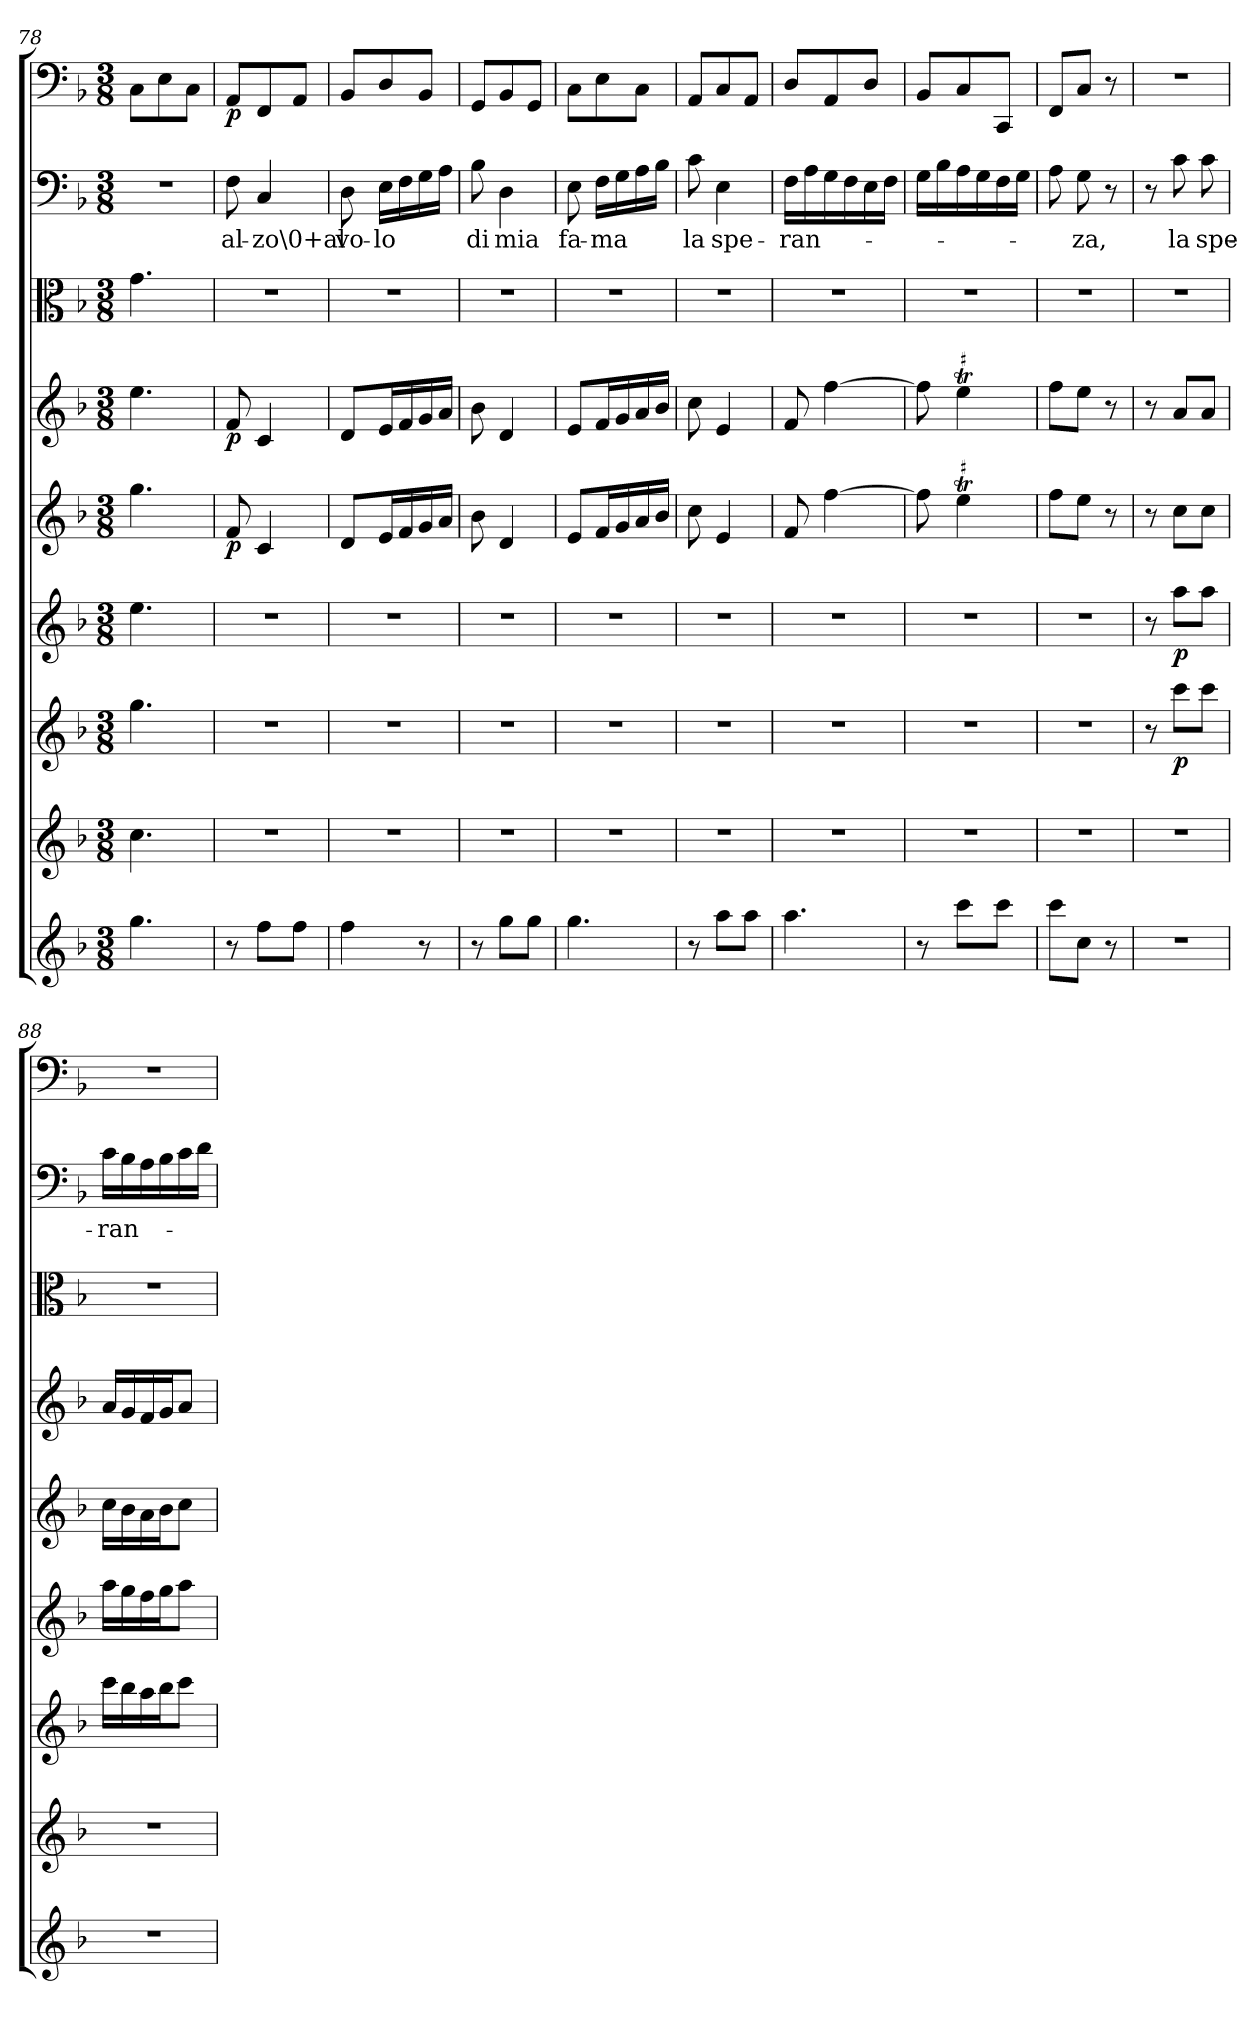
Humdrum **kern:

**kern	**kern	**kern	**dynam	**kern	**dynam	**kern	**dynam	**kern	**dynam	**kern	**kern	**text	**kern	**dynam
*part9	*part8	*part7	*part7	*part6	*part6	*part5	*part5	*part4	*part4	*part3	*part2	*part2	*part1	*part1
*staff9	*staff8	*staff7	*staff7	*staff6	*staff6	*staff5	*staff5	*staff4	*staff4	*staff3	*staff2	*staff2	*staff1	*staff1
*clefG2	*clefG2	*clefG2	*	*clefG2	*	*clefG2	*	*clefG2	*	*clefC3	*clefF4	*	*clefF4	*
*k[b-]	*k[b-]	*k[b-]	*	*k[b-]	*	*k[b-]	*	*k[b-]	*	*k[b-]	*k[b-]	*	*k[b-]	*
*F:	*F:	*F:	*	*F:	*	*F:	*	*F:	*	*F:	*F:	*	*F:	*
*M3/8	*M3/8	*M3/8	*	*M3/8	*	*M3/8	*	*M3/8	*	*M3/8	*M3/8	*	*M3/8	*
=78	=78	=78	=78	=78	=78	=78	=78	=78	=78	=78	=78	=78	=78	=78
4.gg\	4.cc\	4.gg\	.	4.ee\	.	4.gg\	.	4.ee\	.	4.g\	4.r	.	8C\L	.
.	.	.	.	.	.	.	.	.	.	.	.	.	8E\	.
.	.	.	.	.	.	.	.	.	.	.	.	.	8C\J	.
=79	=79	=79	=79	=79	=79	=79	=79	=79	=79	=79	=79	=79	=79	=79
8r	4.r	4.r	.	4.r	.	8f/	p	8f/	p	4.r	8F\	al-	8AA/L	p
8ff\L	.	.	.	.	.	4c/	.	4c/	.	.	4C/	-zo\0+al	8FF/	.
8ff\J	.	.	.	.	.	.	.	.	.	.	.	.	8AA/J	.
=80	=80	=80	=80	=80	=80	=80	=80	=80	=80	=80	=80	=80	=80	=80
4ff\	4.r	4.r	.	4.r	.	8d/L	.	8d/L	.	4.r	8D\	vo-	8BB-/L	.
.	.	.	.	.	.	16e/L	.	16e/L	.	.	16E\LL	-lo	8D/	.
.	.	.	.	.	.	16f/	.	16f/	.	.	16F\	.	.	.
8r	.	.	.	.	.	16g/	.	16g/	.	.	16G\	.	8BB-/J	.
.	.	.	.	.	.	16a/JJ	.	16a/JJ	.	.	16A\JJ	.	.	.
=81	=81	=81	=81	=81	=81	=81	=81	=81	=81	=81	=81	=81	=81	=81
8r	4.r	4.r	.	4.r	.	8b-\	.	8b-\	.	4.r	8B-\	di	8GG/L	.
8gg\L	.	.	.	.	.	4d/	.	4d/	.	.	4D\	mia	8BB-/	.
8gg\J	.	.	.	.	.	.	.	.	.	.	.	.	8GG/J	.
=82	=82	=82	=82	=82	=82	=82	=82	=82	=82	=82	=82	=82	=82	=82
4.gg\	4.r	4.r	.	4.r	.	8e/L	.	8e/L	.	4.r	8E\	fa-	8C\L	.
.	.	.	.	.	.	16f/L	.	16f/L	.	.	16F\LL	-ma	8E\	.
.	.	.	.	.	.	16g/	.	16g/	.	.	16G\	.	.	.
.	.	.	.	.	.	16a/	.	16a/	.	.	16A\	.	8C\J	.
.	.	.	.	.	.	16b-/JJ	.	16b-/JJ	.	.	16B-\JJ	.	.	.
=83	=83	=83	=83	=83	=83	=83	=83	=83	=83	=83	=83	=83	=83	=83
8r	4.r	4.r	.	4.r	.	8cc\	.	8cc\	.	4.r	8c\	la	8AA/L	.
8aa\L	.	.	.	.	.	4e/	.	4e/	.	.	4E\	spe-	8C/	.
8aa\J	.	.	.	.	.	.	.	.	.	.	.	.	8AA/J	.
=84	=84	=84	=84	=84	=84	=84	=84	=84	=84	=84	=84	=84	=84	=84
4.aa\	4.r	4.r	.	4.r	.	8f/	.	8f/	.	4.r	16F\LL	-ran-	8D/L	.
.	.	.	.	.	.	.	.	.	.	.	16A\	.	.	.
.	.	.	.	.	.	[4ff\	.	[4ff\	.	.	16G\	.	8AA/	.
.	.	.	.	.	.	.	.	.	.	.	16F\	.	.	.
.	.	.	.	.	.	.	.	.	.	.	16E\	.	8D/J	.
.	.	.	.	.	.	.	.	.	.	.	16F\JJ	.	.	.
=85	=85	=85	=85	=85	=85	=85	=85	=85	=85	=85	=85	=85	=85	=85
8r	4.r	4.r	.	4.r	.	8ff\]	.	8ff\]	.	4.r	16G\LL	.	8BB-/L	.
.	.	.	.	.	.	.	.	.	.	.	16B-\	.	.	.
!	!	!	!	!	!	!LO:TR:acc=#	!	!LO:TR:acc=#	!	!	!	!	!	!
8ccc\L	.	.	.	.	.	4eeT\	.	4eeT\	.	.	16A\	.	8C/	.
.	.	.	.	.	.	.	.	.	.	.	16G\	.	.	.
8ccc\J	.	.	.	.	.	.	.	.	.	.	16F\	.	8CC/J	.
.	.	.	.	.	.	.	.	.	.	.	16G\JJ	.	.	.
=86	=86	=86	=86	=86	=86	=86	=86	=86	=86	=86	=86	=86	=86	=86
8ccc\L	4.r	4.r	.	4.r	.	8ff\L	.	8ff\L	.	4.r	8A\	.	8FF/L	.
8cc\J	.	.	.	.	.	8ee\J	.	8ee\J	.	.	8G\	-za,	8C/J	.
8r	.	.	.	.	.	8r	.	8r	.	.	8r	.	8r	.
=87	=87	=87	=87	=87	=87	=87	=87	=87	=87	=87	=87	=87	=87	=87
4.r	4.r	8r	.	8r	.	8r	.	8r	.	4.r	8r	.	4.r	.
.	.	8ccc\L	p	8aa\L	p	8cc\L	.	8a/L	.	.	8c\	la	.	.
.	.	8ccc\J	.	8aa\J	.	8cc\J	.	8a/J	.	.	8c\	spe-	.	.
=88	=88	=88	=88	=88	=88	=88	=88	=88	=88	=88	=88	=88	=88	=88
4.r	4.r	16ccc\LL	.	16aa\LL	.	16cc\LL	.	16a/LL	.	4.r	16c\LL	-ran-	4.r	.
.	.	16bb-\	.	16gg\	.	16b-\	.	16g/	.	.	16B-\	.	.	.
.	.	16aa\	.	16ff\	.	16a\	.	16f/	.	.	16A\	.	.	.
.	.	16bb-\J	.	16gg\J	.	16b-\J	.	16g/J	.	.	16B-\	.	.	.
.	.	8ccc\J	.	8aa\J	.	8cc\J	.	8a/J	.	.	16c\	.	.	.
.	.	.	.	.	.	.	.	.	.	.	16d\JJ	.	.	.
=	=	=	=	=	=	=	=	=	=	=	=	=	=	=
*-	*-	*-	*-	*-	*-	*-	*-	*-	*-	*-	*-	*-	*-	*-
